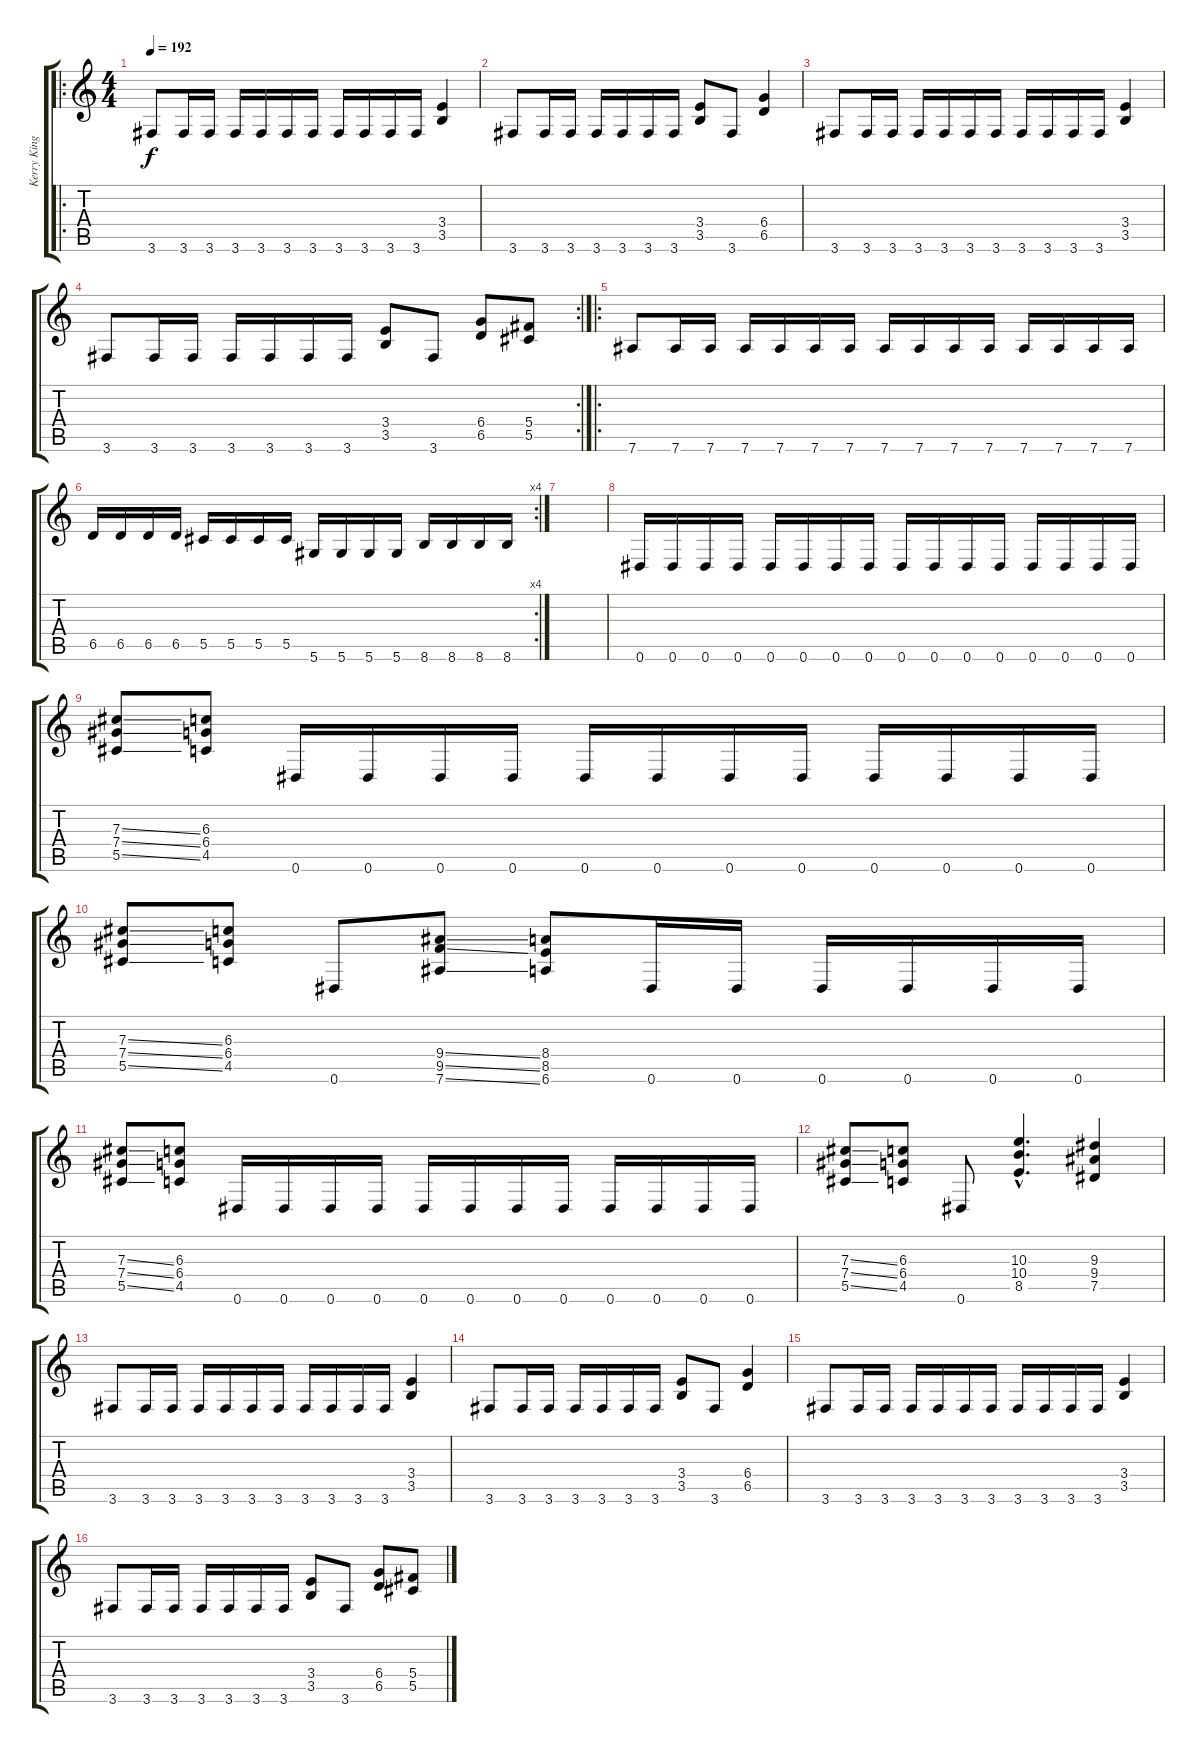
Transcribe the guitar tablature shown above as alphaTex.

\track ("Kerry King" "Kerry King") {instrument distortionguitar}
\staff {score tabs}
\tuning (Eb4 Bb3 Gb3 Db3 Ab2 Eb2) {hide}
\ro
\ts (4 4)
\tempo 192
\clef g2
\ks c
3.6.8{dy f} 3.6.16 3.6.16 3.6.16 3.6.16 3.6.16 3.6.16 3.6.16 3.6.16 3.6.16 3.6.16 (3.4 3.5).4 |
3.6.8 3.6.16 3.6.16 3.6.16 3.6.16 3.6.16 3.6.16 (3.4 3.5).8 3.6.8 (6.4 6.5).4 |
3.6.8 3.6.16 3.6.16 3.6.16 3.6.16 3.6.16 3.6.16 3.6.16 3.6.16 3.6.16 3.6.16 (3.4 3.5).4 |
\rc 2
3.6.8 3.6.16 3.6.16 3.6.16 3.6.16 3.6.16 3.6.16 (3.4 3.5).8 3.6.8 (6.4 6.5).8 (5.4 5.5).8 |
\ro
7.6.8 7.6.16 7.6.16 7.6.16 7.6.16 7.6.16 7.6.16 7.6.16 7.6.16 7.6.16 7.6.16 7.6.16 7.6.16 7.6.16 7.6.16 |
\rc 4
6.5.16 6.5.16 6.5.16 6.5.16 5.5.16 5.5.16 5.5.16 5.5.16 5.6.16 5.6.16 5.6.16 5.6.16 8.6.16 8.6.16 8.6.16 8.6.16 |
|
0.6.16 0.6.16 0.6.16 0.6.16 0.6.16 0.6.16 0.6.16 0.6.16 0.6.16 0.6.16 0.6.16 0.6.16 0.6.16 0.6.16 0.6.16 0.6.16 |
(7.3{ss} 7.4{ss} 5.5{ss}).8 (6.3 6.4 4.5).8 0.6.16 0.6.16 0.6.16 0.6.16 0.6.16 0.6.16 0.6.16 0.6.16 0.6.16 0.6.16 0.6.16 0.6.16 |
(7.3{ss} 7.4{ss} 5.5{ss}).8 (6.3 6.4 4.5).8 0.6.8 (9.4{ss} 9.5{ss} 7.6{ss}).8 (8.4 8.5 6.6).8 0.6.16 0.6.16 0.6.16 0.6.16 0.6.16 0.6.16 |
(7.3{ss} 7.4{ss} 5.5{ss}).8 (6.3 6.4 4.5).8 0.6.16 0.6.16 0.6.16 0.6.16 0.6.16 0.6.16 0.6.16 0.6.16 0.6.16 0.6.16 0.6.16 0.6.16 |
(7.3{ss} 7.4{ss} 5.5{ss}).8 (6.3 6.4 4.5).8 0.6.8 (10.3{hac} 10.4{hac} 8.5{hac}).4{d} (9.3 9.4 7.5).4 |
3.6.8 3.6.16 3.6.16 3.6.16 3.6.16 3.6.16 3.6.16 3.6.16 3.6.16 3.6.16 3.6.16 (3.4 3.5).4 |
3.6.8 3.6.16 3.6.16 3.6.16 3.6.16 3.6.16 3.6.16 (3.4 3.5).8 3.6.8 (6.4 6.5).4 |
3.6.8 3.6.16 3.6.16 3.6.16 3.6.16 3.6.16 3.6.16 3.6.16 3.6.16 3.6.16 3.6.16 (3.4 3.5).4 |
3.6.8 3.6.16 3.6.16 3.6.16 3.6.16 3.6.16 3.6.16 (3.4 3.5).8 3.6.8 (6.4 6.5).8 (5.4 5.5).8
